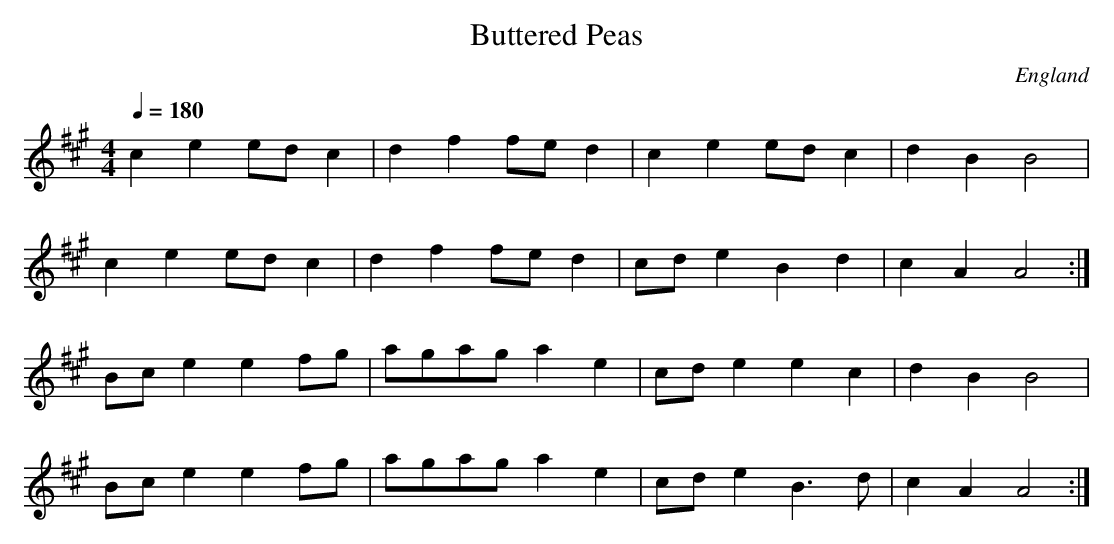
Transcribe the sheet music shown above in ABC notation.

X:1
T:Buttered Peas
O:England
M:4/4
L:1/8
Q:1/4=180
K:Amaj
c2 e2 ed c2 | d2 f2 fe d2 | c2 e2 ed c2 | d2 B2 B4 |
c2 e2 ed c2 | d2 f2 fe d2 | cd e2 B2 d2 | c2 A2 A4 :|
Bc e2 e2 fg | agag a2 e2 | cd e2 e2 c2 | d2 B2 B4 |
Bc e2 e2 fg | agag a2 e2 | cd e2 B2>d2 | c2 A2 A4 :|
